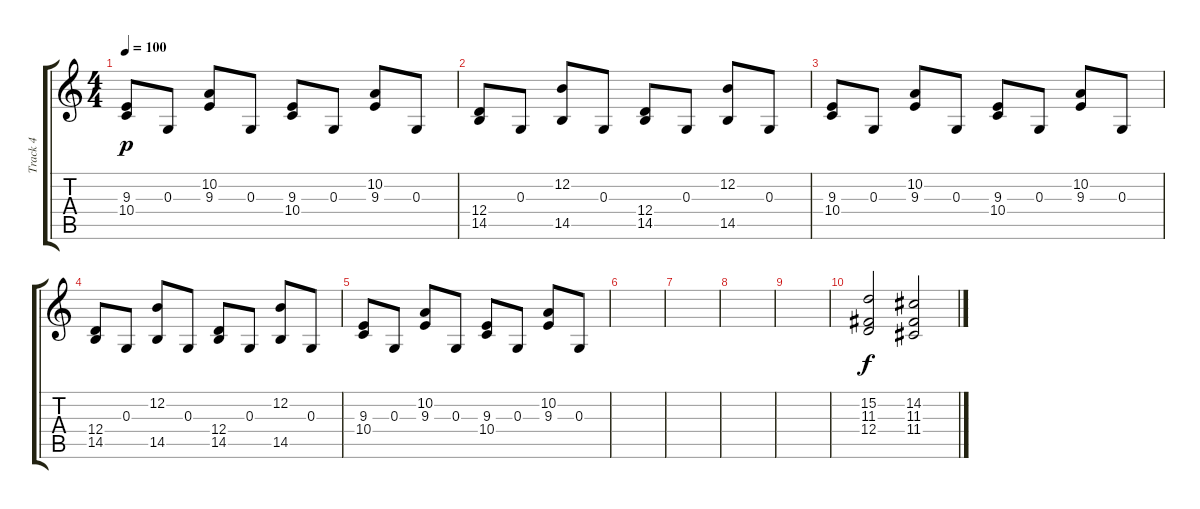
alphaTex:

\track ("Track 4" "Track 4") {instrument pizzicatostrings}
\staff {score tabs}
\tuning (E4 B3 G3 D3 A2 E2) {hide}
\ts (4 4)
\tempo 100
\clef g2
\ks c
(9.3 10.4).8{dy p} 0.3.8 (10.2 9.3).8 0.3.8 (9.3 10.4).8 0.3.8 (10.2 9.3).8 0.3.8 |
(12.4 14.5).8 0.3.8 (12.2 14.5).8 0.3.8 (12.4 14.5).8 0.3.8 (12.2 14.5).8 0.3.8 |
(9.3 10.4).8 0.3.8 (10.2 9.3).8 0.3.8 (9.3 10.4).8 0.3.8 (10.2 9.3).8 0.3.8 |
(12.4 14.5).8 0.3.8 (12.2 14.5).8 0.3.8 (12.4 14.5).8 0.3.8 (12.2 14.5).8 0.3.8 |
(9.3 10.4).8 0.3.8 (10.2 9.3).8 0.3.8 (9.3 10.4).8 0.3.8 (10.2 9.3).8 0.3.8 |
|
|
|
|
(15.2 11.3 12.4).2{dy f} (14.2 11.3 11.4).2
